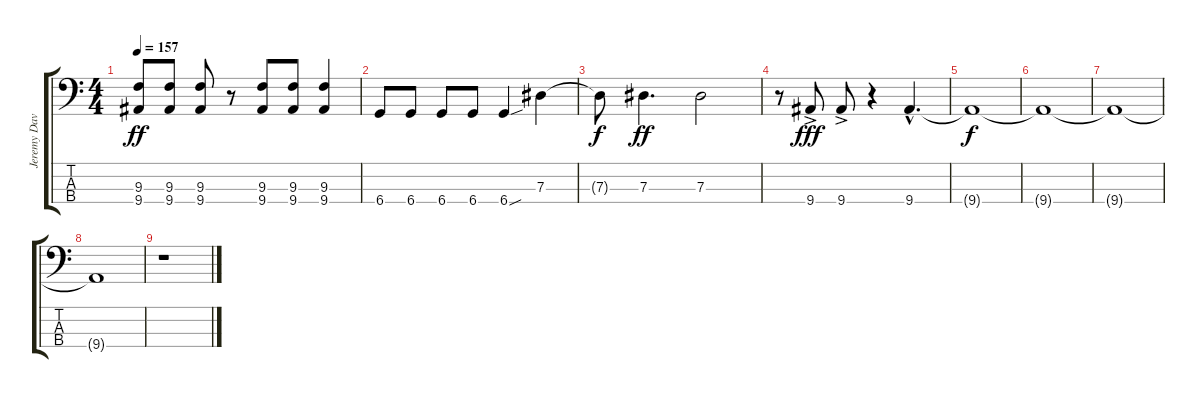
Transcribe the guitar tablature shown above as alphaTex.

\track ("Jeremy Davis | Bass" "Jeremy Dav") {instrument electricbasspick}
\staff {score tabs}
\tuning (Gb2 Db2 Ab1 Db1) {hide}
\ts (4 4)
\tempo 157
\clef f4
\ks c
(9.3 9.4).8{dy ff} (9.3 9.4).8 (9.3 9.4).8 r.8 (9.3 9.4).8 (9.3 9.4).8 (9.3 9.4).4 |
6.4.8 6.4.8 6.4.8 6.4.8 6.4{sou}.4 7.3.4 |
7.3{t}.8{dy f} 7.3.4{d dy ff} 7.3.2 |
r.8 9.4{ac}.8{dy fff} 9.4{ac}.8 r.4 9.4{hac}.4{d volume 0} |
9.4{t}.1{dy f} |
9.4{t}.1 |
9.4{t}.1 |
9.4{t}.1 |
r.1
